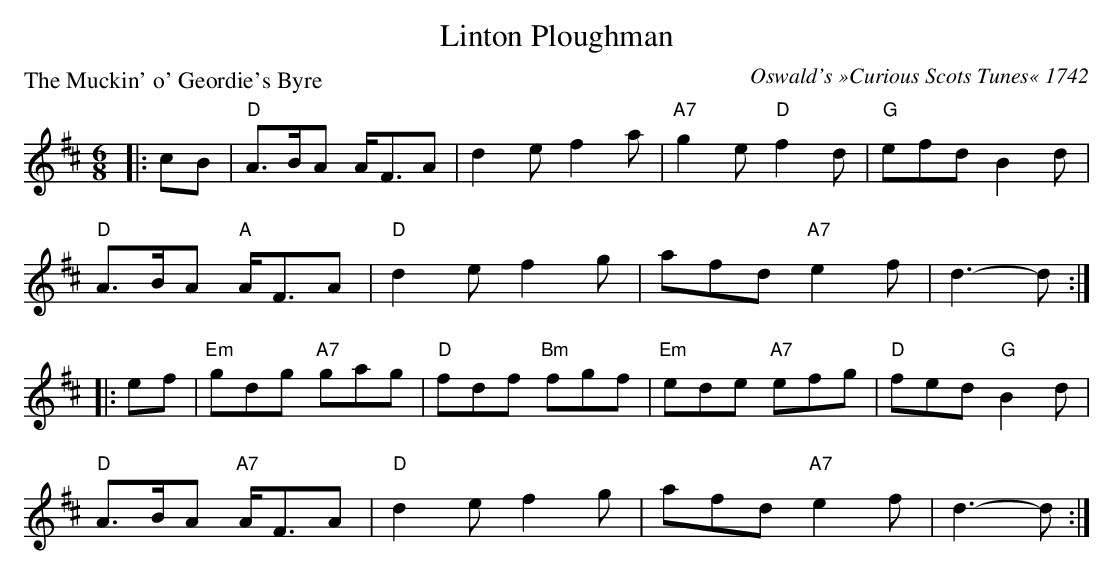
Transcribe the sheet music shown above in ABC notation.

X:1
T:Linton Ploughman
P:The Muckin' o' Geordie's Byre
C:Oswald's »Curious Scots Tunes« 1742
M:6/8
L:1/8
K:D
|:cB|"D"A>BA A<FA|d2e f2a|"A7"g2e "D"f2d|"G"efd B2d|
     "D"A>BA "A"A<FA|"D"d2e f2g|afd "A7"e2f|d3-d:|
|:ef|"Em"gdg "A7"gag|"D"fdf "Bm"fgf|"Em"ede "A7"efg|"D"fed "G"B2d|
     "D"A>BA "A7"A<FA|"D"d2e f2g|afd "A7"e2f|d3-d:|
